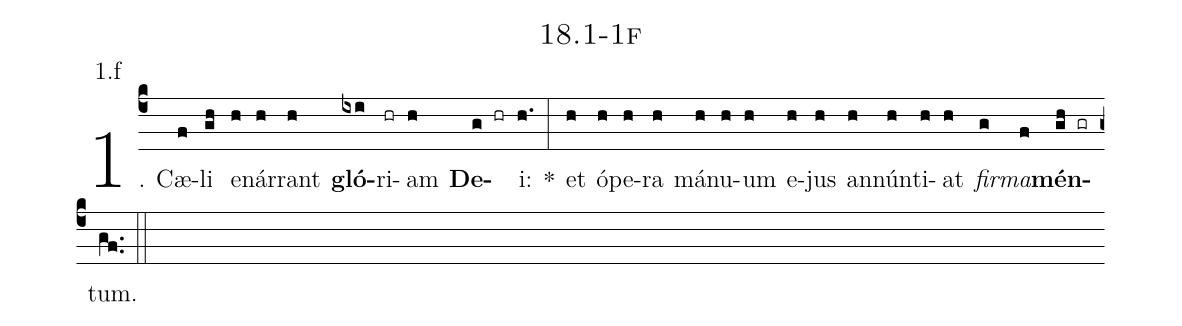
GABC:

name: 18.1-1f;
annotation: 1.f;
%%
(c4)1. Cæ(f)li(gh) e(h)nár(h)rant(h) <b>gló</b>(ixi)ri(hr)am(h) <b>De</b>(g hr)i:(h.) *(:) et(h) ó(h)pe(h)ra(h) má(h)nu(h)um(h) e(h)jus(h) an(h)nún(h)ti(h)at(h) <i>fir</i>(g)<i>ma</i>(f)<b>mén</b>(gh gr)tum.(gf..) (::)


%E(h) u(h) o(g) u(f) a(gh) e.(gf..) (::)
